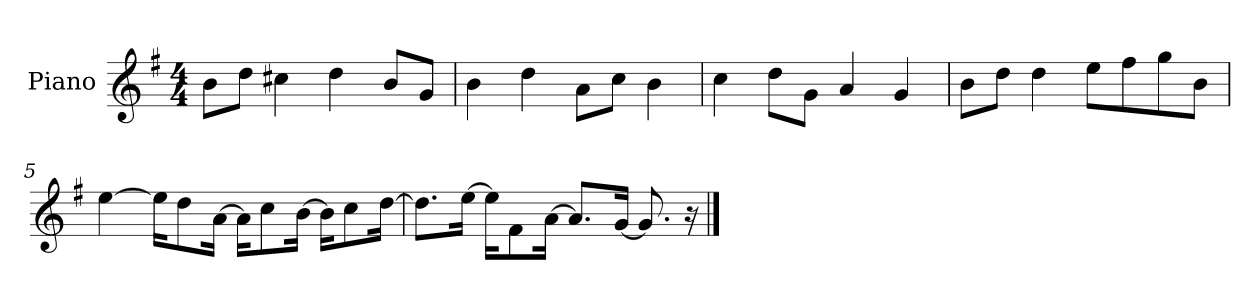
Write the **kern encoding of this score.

**kern
*part1
*staff1
*I"Piano
*I'P-no
*clefG2
*k[f#]
*M4/4
*MM90
=1
8b\L
8dd\J
4cc#X\
4dd\
8b/L
8g/J
=2
4b\
4dd\
8a\L
8cc\J
4b\
=3
4cc\
8dd\L
8g\J
4a/
4g/
=4
8b\L
8dd\J
4dd\
8ee\L
8ff#\
8gg\
8b\J
=5
[4ee\
16ee\KL]
8dd\
[16a\Jk
16a\KL]
8cc\
[16b\Jk
16b\KL]
8cc\
[16dd\Jk
!!LO:LB:g=z
=6
8.dd\L]
[16ee\Jk
16ee\KL]
8f#\
[16a\Jk
8.a/L]
[16g/Jk
8.g/]
16r
==
*-
